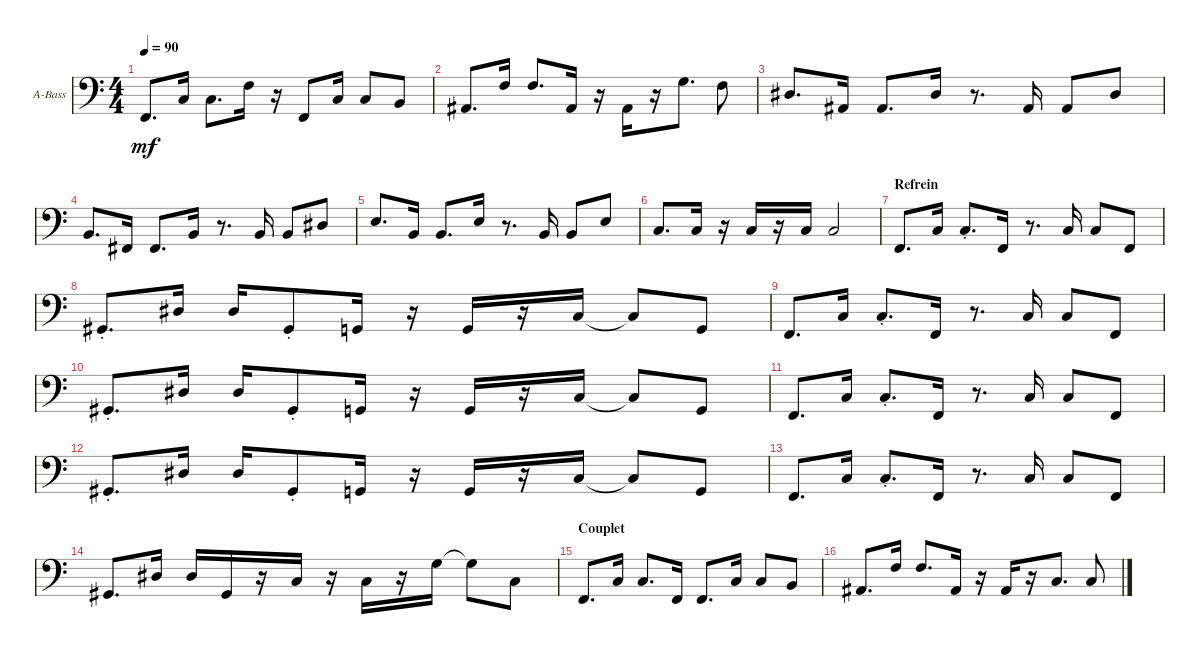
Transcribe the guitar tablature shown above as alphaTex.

\defaultSystemsLayout 4
\bracketExtendMode groupsimilarinstruments
\firstSystemTrackNameOrientation horizontal
\otherSystemsTrackNameOrientation horizontal
\track ("Acoustic Bass" "A-Bass") {instrument acousticbass}
\staff {score}
\tuning (G2 D2 A1 E1)
\ts (4 4)
\tempo 90
\clef f4
\scale
0.333333
\ks c
1.4.8{d dy mf} 3.3.16 3.3.8{d} 3.2.16 r.16 1.4.8 3.3.16 3.3.8 2.3.8 |
\scale
0.333333 1.3.8{d} 3.2.16 3.2.8{d} 1.3.16 r.16 1.3.16 r.16 0.1.8{d} 3.2.8 |
\scale
0.333333 1.2.8{d} 1.3.16 1.3.8{d} 1.2.16 r.8{d} 1.3.16 1.3.8 1.2.8 |
\scale
0.333333 2.3.8{d} 2.4.16 2.4.8{d} 2.3.16 r.8{d} 2.3.16 2.3.8 1.2.8 |
\scale
0.333333 2.2.8{d} 2.3.16 2.3.8{d} 2.2.16 r.8{d} 2.3.16 2.3.8 2.2.8 |
\scale
0.333333 3.3.8{d} 3.3.16 r.16 3.3.16 r.16 3.3.16 3.3.2 |
\section ("" "Refrein")
\scale
0.333333 1.4.8{d} 3.3.16 3.3{st}.8{d} 1.4.16 r.8{d} 3.3.16 3.3.8 1.4.8 |
\scale
0.333333 4.4{st}.8{d} 1.2.16 1.2.16 4.4{st}.8 3.4.16 r.16 3.4.16 r.16 3.3.16 3.3{t}.8 3.4.8 |
\scale
0.333333 1.4.8{d} 3.3.16 3.3{st}.8{d} 1.4.16 r.8{d} 3.3.16 3.3.8 1.4.8 |
\scale
0.333333 4.4{st}.8{d} 1.2.16 1.2.16 4.4{st}.8 3.4.16 r.16 3.4.16 r.16 3.3.16 3.3{t}.8 3.4.8 |
\scale
0.333333 1.4.8{d} 3.3.16 3.3{st}.8{d} 1.4.16 r.8{d} 3.3.16 3.3.8 1.4.8 |
\scale
0.333333 4.4{st}.8{d} 1.2.16 1.2.16 4.4{st}.8 3.4.16 r.16 3.4.16 r.16 3.3.16 3.3{t}.8 3.4.8 |
\scale
0.333333 1.4.8{d} 3.3.16 3.3{st}.8{d} 1.4.16 r.8{d} 3.3.16 3.3.8 1.4.8 |
\scale
0.333333 4.4.8{d} 6.3.16 1.2.16 4.4.16 r.16 3.3.16 r.16 3.3.16 r.16 0.1.16 0.1{t}.8 3.3.8 |
\section ("" "Couplet")
\scale
0.333333 1.4.8{d} 3.3.16 3.3.8{d} 1.4.16 1.4.8{d} 3.3.16 3.3.8 2.3.8 |
\scale
0.333333 1.3.8{d} 3.2.16 3.2.8{d} 1.3.16 r.16 1.3.16 r.16 3.3.8{d} 3.3.8
